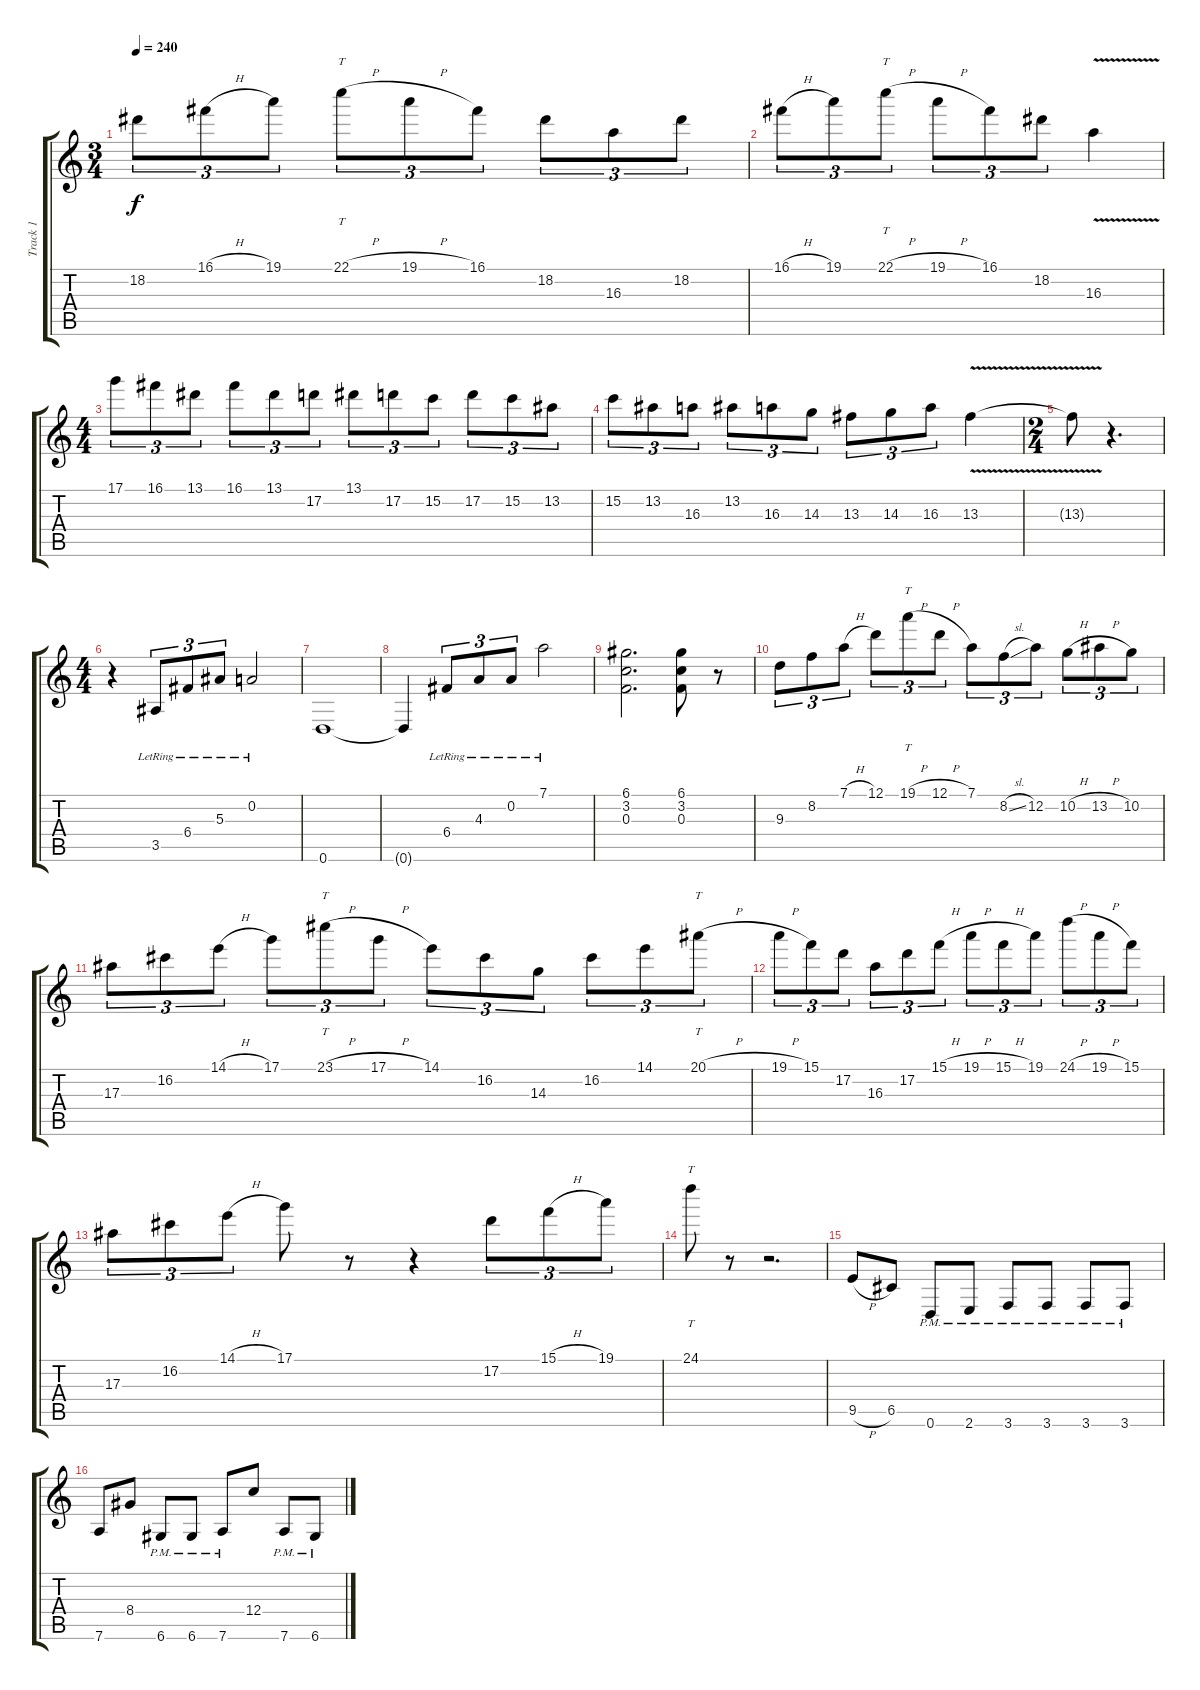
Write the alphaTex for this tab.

\track ("Track 1" "Track 1") {instrument distortionguitar}
\staff {score tabs}
\tuning (D4 A3 F3 C3 G2 D2) {hide}
\ts (3 4)
\tempo 240
\clef g2
\ks c
18.2.8{tu (3 2) dy f} 16.1{h}.8{tu (3 2)} 19.1.8{tu (3 2)} 22.1{h}.8{tt tu (3 2)} 19.1{h}.8{tu (3 2)} 16.1.8{tu (3 2)} 18.2.8{tu (3 2)} 16.3.8{tu (3 2)} 18.2.8{tu (3 2)} |
16.1{h}.8{tu (3 2)} 19.1.8{tu (3 2)} 22.1{h}.8{tt tu (3 2)} 19.1{h}.8{tu (3 2)} 16.1.8{tu (3 2)} 18.2.8{tu (3 2)} 16.3{v}.4 |
\ts (4 4)
17.1.8{tu (3 2)} 16.1.8{tu (3 2)} 13.1.8{tu (3 2)} 16.1.8{tu (3 2)} 13.1.8{tu (3 2)} 17.2.8{tu (3 2)} 13.1.8{tu (3 2)} 17.2.8{tu (3 2)} 15.2.8{tu (3 2)} 17.2.8{tu (3 2)} 15.2.8{tu (3 2)} 13.2.8{tu (3 2)} |
15.2.8{tu (3 2)} 13.2.8{tu (3 2)} 16.3.8{tu (3 2)} 13.2.8{tu (3 2)} 16.3.8{tu (3 2)} 14.3.8{tu (3 2)} 13.3.8{tu (3 2)} 14.3.8{tu (3 2)} 16.3.8{tu (3 2)} 13.3{v}.4 |
\ts (2 4)
13.3{v t}.8 r.4{d} |
\ts (4 4)
r.4 3.5{lr}.8{tu (3 2)} 6.4{lr}.8{tu (3 2)} 5.3{lr}.8{tu (3 2)} 0.2{lr}.2 |
0.6.1 |
0.6{t}.4 6.4{lr}.8{tu (3 2)} 4.3{lr}.8{tu (3 2)} 0.2{lr}.8{tu (3 2)} 7.1{lr}.2 |
(6.1 3.2 0.3).2{d} (6.1 3.2 0.3).8 r.8 |
9.3.8{tu (3 2)} 8.2.8{tu (3 2)} 7.1{h}.8{tu (3 2)} 12.1.8{tu (3 2)} 19.1{h}.8{tt tu (3 2)} 12.1{h}.8{tu (3 2)} 7.1.8{tu (3 2)} 8.2{sl}.8{tu (3 2)} 12.2.8{tu (3 2)} 10.2{h}.8{tu (3 2)} 13.2{h}.8{tu (3 2)} 10.2.8{tu (3 2)} |
17.3.8{tu (3 2)} 16.2.8{tu (3 2)} 14.1{h}.8{tu (3 2)} 17.1.8{tu (3 2)} 23.1{h}.8{tt tu (3 2)} 17.1{h}.8{tu (3 2)} 14.1.8{tu (3 2)} 16.2.8{tu (3 2)} 14.3.8{tu (3 2)} 16.2.8{tu (3 2)} 14.1.8{tu (3 2)} 20.1{h}.8{tt tu (3 2)} |
19.1{h}.8{tu (3 2)} 15.1.8{tu (3 2)} 17.2.8{tu (3 2)} 16.3.8{tu (3 2)} 17.2.8{tu (3 2)} 15.1{h}.8{tu (3 2)} 19.1{h}.8{tu (3 2)} 15.1{h}.8{tu (3 2)} 19.1.8{tu (3 2)} 24.1{h}.8{tu (3 2)} 19.1{h}.8{tu (3 2)} 15.1.8{tu (3 2)} |
17.3.8{tu (3 2)} 16.2.8{tu (3 2)} 14.1{h}.8{tu (3 2)} 17.1.8 r.8 r.4 17.2.8{tu (3 2)} 15.1{h}.8{tu (3 2)} 19.1.8{tu (3 2)} |
24.1.8{tt} r.8 r.2{d} |
9.5{h}.8 6.5.8 0.6{pm}.8 2.6{pm}.8 3.6{pm}.8 3.6{pm}.8 3.6{pm}.8 3.6{pm}.8 |
7.6.8 8.4.8 6.6{pm}.8 6.6{pm}.8 7.6{pm}.8 12.4.8 7.6{pm}.8 6.6{pm}.8
